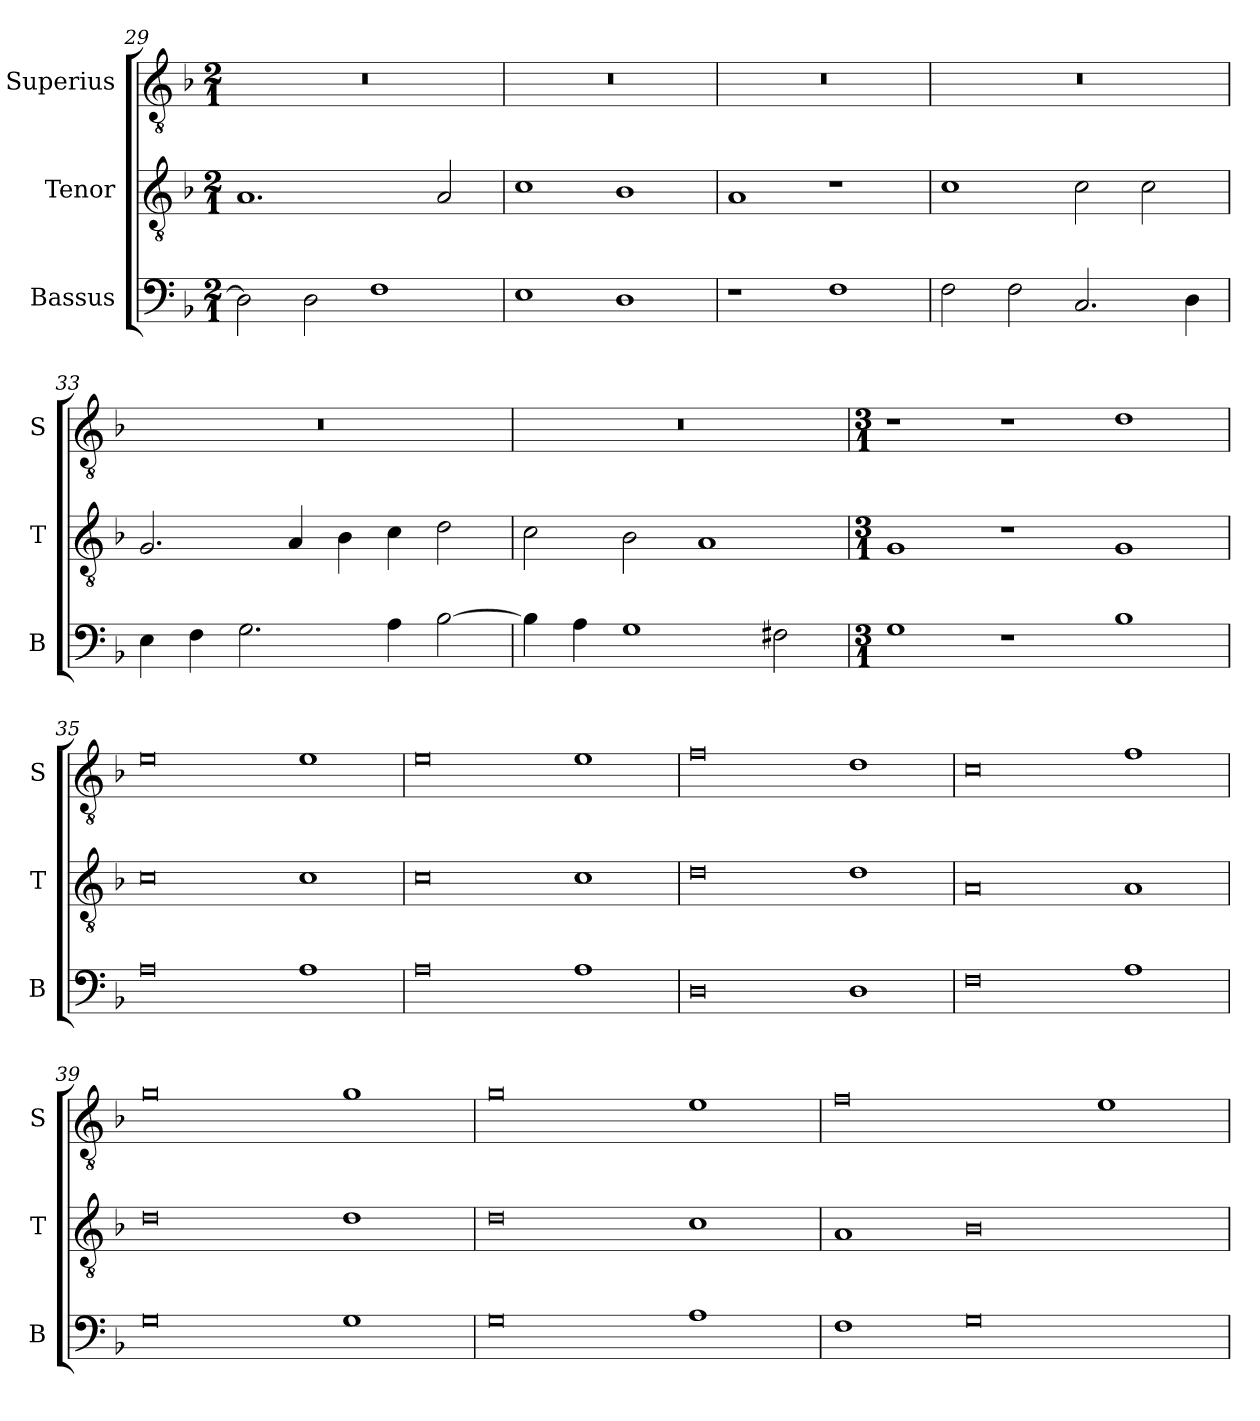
**kern	**kern	**kern
*part3	*part2	*part1
*staff3	*staff2	*staff1
*I"Bassus	*I"Tenor	*I"Superius
*I'B	*I'T	*I'S
*clefF4	*clefGv2	*clefGv2
*k[b-]	*k[b-]	*k[b-]
*F:	*F:	*F:
*M2/1	*M2/1	*M2/1
=29	=29	=29
2D]	1.A	0r
2D	.	.
1F	.	.
.	2A	.
=30	=30	=30
1E	1c	0r
1D	1B-	.
=31	=31	=31
1r	1A	0r
1F	1r	.
=32	=32	=32
2F	1c	0r
2F	.	.
2.C	2c	.
.	2c	.
4D	.	.
=33	=33	=33
4E	2.G	0r
4F	.	.
2.G	.	.
.	4A	.
.	4B-	.
4A	4c	.
[2B-	2d	.
=34	=34	=34
4B-]	2c	0r
4A	.	.
1G	2B-	.
.	1A	.
2F#X	.	.
=	=	=
*M3/1	*M3/1	*M3/1
1G	1G	1r
1r	1r	1r
1B-	1G	1d
=35	=35	=35
0A	0c	0e
1A	1c	1e
=36	=36	=36
0A	0c	0e
1A	1c	1e
=37	=37	=37
0D	0d	0f
1D	1d	1d
=38	=38	=38
0F	0A	0c
1A	1A	1f
=39	=39	=39
0G	0d	0g
1G	1d	1g
=40	=40	=40
0G	0d	0g
1A	1c	1e
=41	=41	=41
1F	1A	0f
0G	0B-	.
.	.	1e
=	=	=
*-	*-	*-
